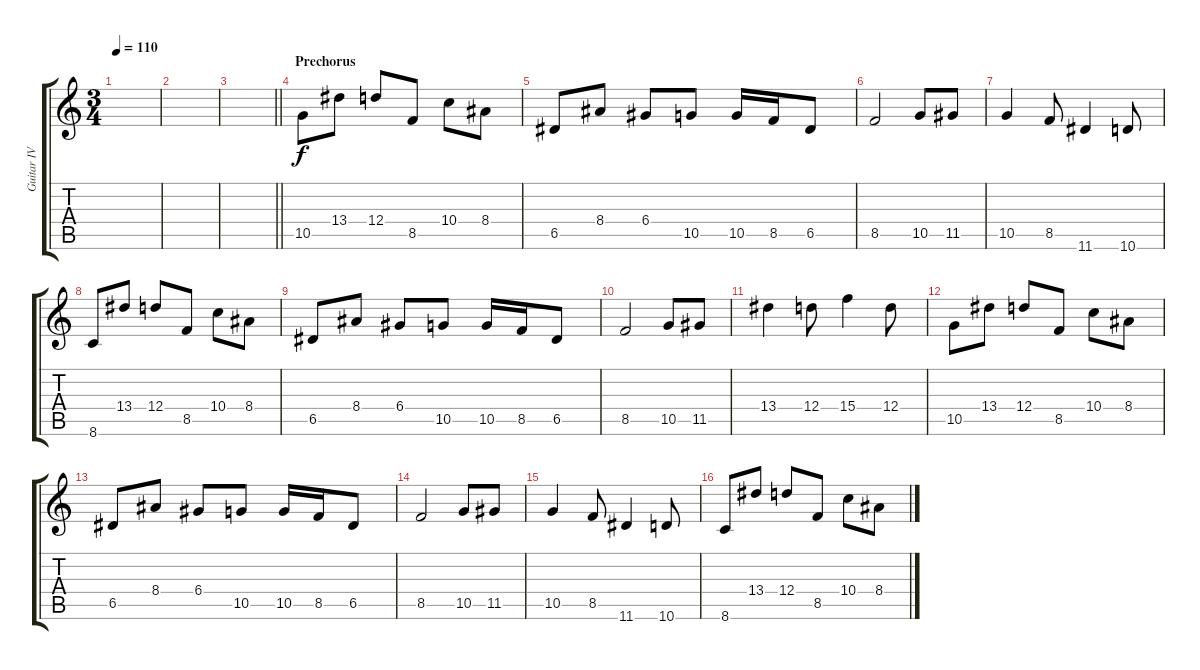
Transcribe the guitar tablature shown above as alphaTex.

\track ("Guitar IV (LEAD)" "Guitar IV ") {instrument overdrivenguitar}
\staff {score tabs}
\tuning (E4 B3 G3 D3 A2 E2) {hide}
\ts (3 4)
\tempo 110
\clef g2
\ks c
|
|
\barLineRight lightlight
|
\section ("" "Prechorus")
10.5.8 13.4.8 12.4.8 8.5.8 10.4.8 8.4.8 |
6.5.8 8.4.8 6.4.8 10.5.8 10.5.16 8.5.16 6.5.8 |
8.5.2 10.5.8 11.5.8 |
10.5.4 8.5.8 11.6.4 10.6.8 |
8.6.8 13.4.8 12.4.8 8.5.8 10.4.8 8.4.8 |
6.5.8 8.4.8 6.4.8 10.5.8 10.5.16 8.5.16 6.5.8 |
8.5.2 10.5.8 11.5.8 |
13.4.4 12.4.8 15.4.4 12.4.8 |
10.5.8 13.4.8 12.4.8 8.5.8 10.4.8 8.4.8 |
6.5.8 8.4.8 6.4.8 10.5.8 10.5.16 8.5.16 6.5.8 |
8.5.2 10.5.8 11.5.8 |
10.5.4 8.5.8 11.6.4 10.6.8 |
8.6.8 13.4.8 12.4.8 8.5.8 10.4.8 8.4.8
